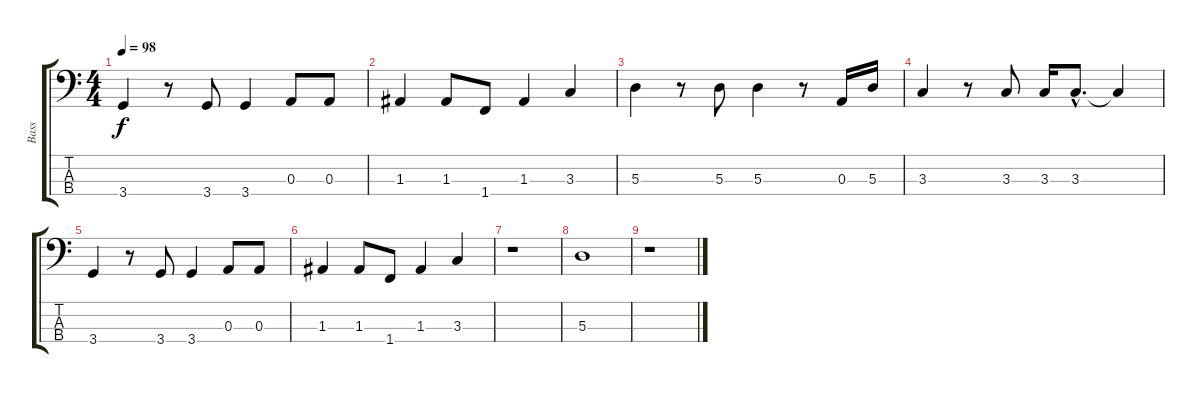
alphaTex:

\track ("Bass" "Bass") {instrument fretlessbass}
\staff {score tabs}
\tuning (G2 D2 A1 E1) {hide}
\ts (4 4)
\tempo 98
\clef f4
\ks c
3.4.4{dy f} r.8 3.4.8 3.4.4 0.3.8 0.3.8 |
1.3.4 1.3.8 1.4.8 1.3.4 3.3.4 |
5.3.4 r.8 5.3.8 5.3.4 r.8 0.3.16 5.3.16 |
3.3.4 r.8 3.3.8 3.3.16 3.3{hac}.8{d} 3.3{t}.4 |
3.4.4 r.8 3.4.8 3.4.4 0.3.8 0.3.8 |
1.3.4 1.3.8 1.4.8 1.3.4 3.3.4 |
r.1 |
5.3.1 |
r.1
